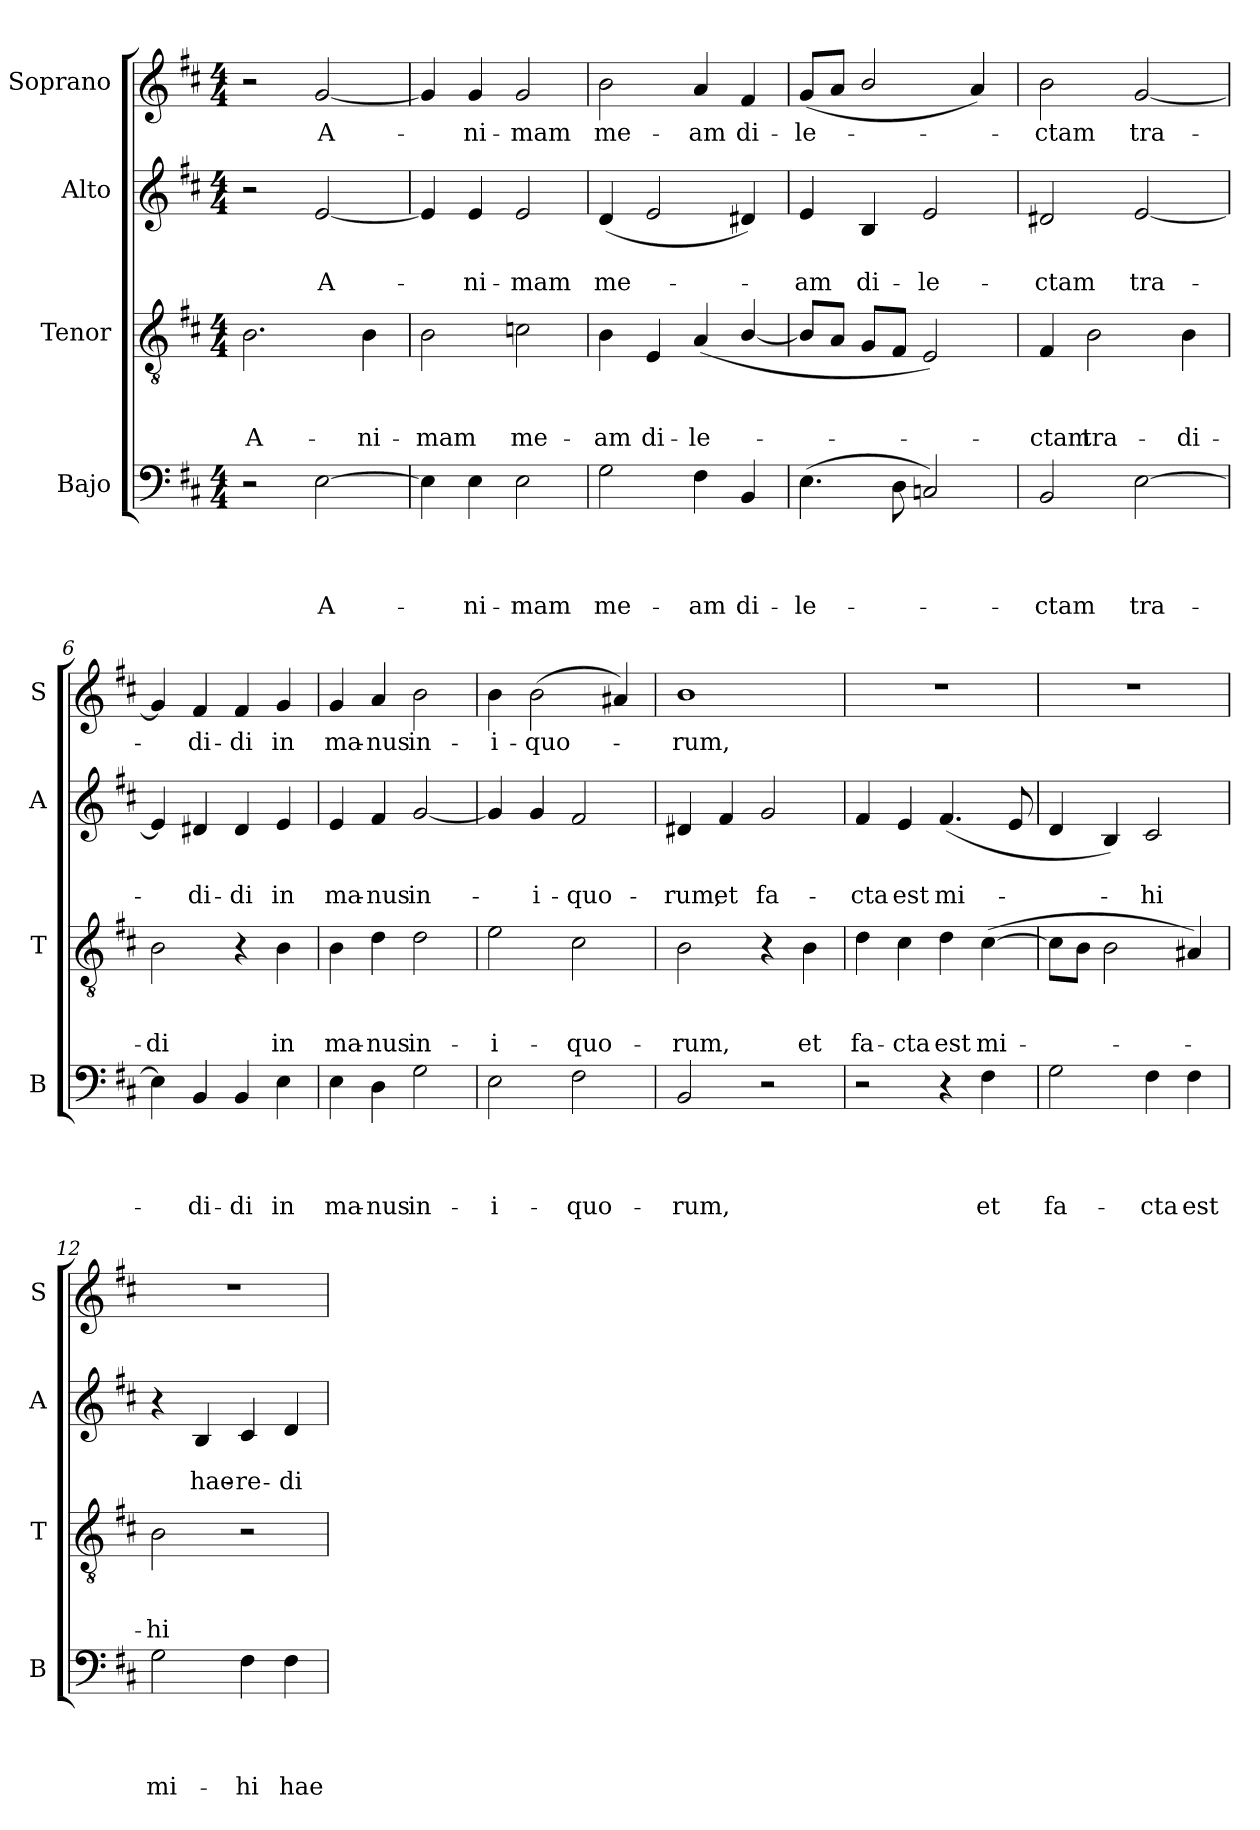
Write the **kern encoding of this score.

**kern	**text	**text	**text	**text	**kern	**text	**text	**text	**kern	**text	**text	**kern	**text
*part4	*part4	*part4	*part4	*part4	*part3	*part3	*part3	*part3	*part2	*part2	*part2	*part1	*part1
*staff4	*staff4	*staff4	*staff4	*staff4	*staff3	*staff3	*staff3	*staff3	*staff2	*staff2	*staff2	*staff1	*staff1
*I"Bajo	*	*	*	*	*I"Tenor	*	*	*	*I"Alto	*	*	*I"Soprano	*
*I'B	*	*	*	*	*I'T	*	*	*	*I'A	*	*	*I'S	*
*clefF4	*	*	*	*	*clefGv2	*	*	*	*clefG2	*	*	*clefG2	*
*k[f#c#]	*	*	*	*	*k[f#c#]	*	*	*	*k[f#c#]	*	*	*k[f#c#]	*
*b:	*	*	*	*	*b:	*	*	*	*b:	*	*	*b:	*
*M4/4	*	*	*	*	*M4/4	*	*	*	*M4/4	*	*	*M4/4	*
=1	=1	=1	=1	=1	=1	=1	=1	=1	=1	=1	=1	=1	=1
2r	.	.	.	.	2.B\	.	.	A-	2r	.	.	2r	.
[2E\	.	.	.	A-	.	.	.	.	[2e/	.	A-	[2g/	A-
.	.	.	.	.	4B\	.	.	-ni-	.	.	.	.	.
=2	=2	=2	=2	=2	=2	=2	=2	=2	=2	=2	=2	=2	=2
4E\]	.	.	.	.	2B\	.	.	-mam	4e/]	.	.	4g/]	.
4E\	.	.	.	-ni-	.	.	.	.	4e/	.	-ni-	4g/	-ni-
2E\	.	.	.	-mam	2cn\	.	.	me-	2e/	.	-mam	2g/	-mam
=3	=3	=3	=3	=3	=3	=3	=3	=3	=3	=3	=3	=3	=3
2G\	.	.	.	me-	4B\	.	.	-am	(4d/	.	me-	2b\	me-
.	.	.	.	.	4E/	.	.	di-	2e/	.	.	.	.
4F#\	.	.	.	-am	(<4A/	.	.	-le-	.	.	.	4a/	-am
4BB/	.	.	.	di-	[4B/	.	.	.	4d#X/)	.	.	4f#/	di-
=4	=4	=4	=4	=4	=4	=4	=4	=4	=4	=4	=4	=4	=4
(4.E\	.	.	.	-le-	8B/L]	.	.	.	4e/	.	-am	(<8g/L	-le-
.	.	.	.	.	8A/J	.	.	.	.	.	.	8a/J	.
.	.	.	.	.	8G/L	.	.	.	4B/	.	di-	2b/	.
8D\	.	.	.	.	8F#/J	.	.	.	.	.	.	.	.
2Cn/)	.	.	.	.	2E/)	.	.	.	2e/	.	-le-	.	.
.	.	.	.	.	.	.	.	.	.	.	.	4a/)	.
=5	=5	=5	=5	=5	=5	=5	=5	=5	=5	=5	=5	=5	=5
2BB/	.	.	.	-ctam	4F#/	.	.	-ctam	2d#X/	.	-ctam	2b\	-ctam
.	.	.	.	.	2B\	.	.	tra-	.	.	.	.	.
[2E\	.	.	.	tra-	.	.	.	.	[2e/	.	tra-	[2g/	tra-
.	.	.	.	.	4B\	.	.	-di-	.	.	.	.	.
!!LO:LB:g=z
=6	=6	=6	=6	=6	=6	=6	=6	=6	=6	=6	=6	=6	=6
4E\]	.	.	.	-­	2B\	.	.	-di	4e/]	.	-­	4g/]	-­
4BB/	.	.	.	di-	.	.	.	.	4d#X/	.	di-	4f#/	di-
4BB/	.	.	.	-di	4r	.	.	.	4d#/	.	-di	4f#/	-di
4E\	.	.	.	in	4B\	.	.	in	4e/	.	in	4g/	in
=7	=7	=7	=7	=7	=7	=7	=7	=7	=7	=7	=7	=7	=7
4E\	.	.	.	ma-	4B\	.	.	ma-	4e/	.	ma-	4g/	ma-
4D\	.	.	.	-nus	4d\	.	.	-nus	4f#/	.	-nus	4a/	-nus
2G\	.	.	.	in-	2d\	.	.	in-	[2g/	.	in-	2b\	in-
=8	=8	=8	=8	=8	=8	=8	=8	=8	=8	=8	=8	=8	=8
2E\	.	.	.	-i-	2e\	.	.	-i-	4g/]	.	.	4b\	-i-
.	.	.	.	.	.	.	.	.	4g/	.	-i-	(2b\	-quo-
2F#\	.	.	.	-quo-	2c#\	.	.	-quo-	2f#/	.	-quo-	.	.
.	.	.	.	.	.	.	.	.	.	.	.	4a#X/)	.
=9	=9	=9	=9	=9	=9	=9	=9	=9	=9	=9	=9	=9	=9
2BB/	.	.	.	-rum,	2B\	.	.	-rum,	4d#X/	.	-rum,	1b	-rum,
.	.	.	.	.	.	.	.	.	4f#/	.	et	.	.
2r	.	.	.	.	4r	.	.	.	2g/	.	fa-	.	.
.	.	.	.	.	4B\	.	.	et	.	.	.	.	.
=10	=10	=10	=10	=10	=10	=10	=10	=10	=10	=10	=10	=10	=10
2r	.	.	.	.	4d\	.	.	fa-	4f#/	.	-cta	1r	.
.	.	.	.	.	4c#\	.	.	-cta	4e/	.	est	.	.
4r	.	.	.	.	4d\	.	.	est	(4.f#/	.	mi-	.	.
4F#\	.	.	.	et	([4c#\	.	.	mi-	.	.	.	.	.
.	.	.	.	.	.	.	.	.	8e/	.	.	.	.
!!LO:PB:g=z
=11	=11	=11	=11	=11	=11	=11	=11	=11	=11	=11	=11	=11	=11
2G\	.	.	.	fa-	8c#\L]	.	.	-­-	4d/	.	-­-	1r	.
.	.	.	.	.	8B\J	.	.	.	.	.	.	.	.
.	.	.	.	.	2B\	.	.	.	4B/)	.	.	.	.
4F#\	.	.	.	-cta	.	.	.	.	2c#/	.	-hi	.	.
4F#\	.	.	.	est	4A#X/)	.	.	.	.	.	.	.	.
=12	=12	=12	=12	=12	=12	=12	=12	=12	=12	=12	=12	=12	=12
2G\	.	.	.	mi-	2B\	.	.	-hi	4r	.	.	1r	.
.	.	.	.	.	.	.	.	.	4B/	.	hae-	.	.
4F#\	.	.	.	-hi	2r	.	.	.	4c#/	.	-re-	.	.
4F#\	.	.	.	hae-	.	.	.	.	4d/	.	-di-	.	.
=	=	=	=	=	=	=	=	=	=	=	=	=	=
*-	*-	*-	*-	*-	*-	*-	*-	*-	*-	*-	*-	*-	*-
